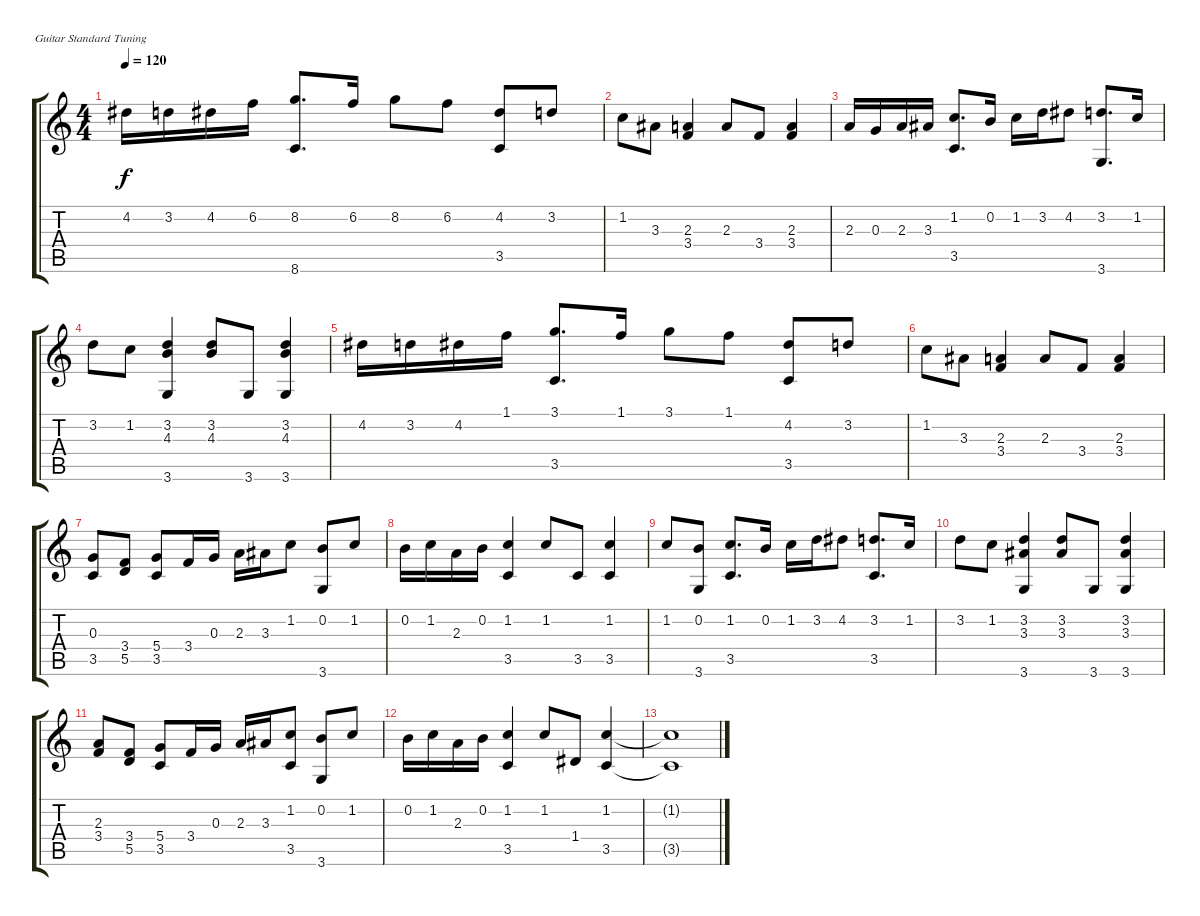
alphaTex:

\defaultSystemsLayout 4
\bracketExtendMode groupsimilarinstruments
\firstSystemTrackNameOrientation horizontal
\otherSystemsTrackNameOrientation horizontal
\track "" {instrument acousticguitarnylon}
\staff {score tabs}
\tuning (E4 B3 G3 D3 A2 E2)
\ts (4 4)
\tempo 120
\clef g2
\ks c
4.2.16{dy f instrument acousticguitarnylon} 3.2.16 4.2.16 6.2.16 (8.2 8.6).8{d} 6.2.16 8.2.8 6.2.8 (4.2 3.5).8 3.2.8 |
1.2.8 3.3.8 (2.3 3.4).4 2.3.8 3.4.8 (2.3 3.4).4 |
2.3.16 0.3.16 2.3.16 3.3.16 (1.2 3.5).8{d} 0.2.16 1.2.16 3.2.16 4.2.8 (3.2 3.6).8{d} 1.2.16 |
3.2.8 1.2.8 (3.2 4.3 3.6).4 (3.2 4.3).8 3.6.8 (3.2 4.3 3.6).4 |
4.2.16 3.2.16 4.2.16 1.1.16 (3.1 3.5).8{d} 1.1.16 3.1.8 1.1.8 (4.2 3.5).8 3.2.8 |
1.2.8 3.3.8 (2.3 3.4).4 2.3.8 3.4.8 (2.3 3.4).4 |
(0.3 3.5).8 (3.4 5.5).8 (5.4 3.5).8 3.4.16 0.3.16 2.3.16 3.3.16 1.2.8 (0.2 3.6).8 1.2.8 |
0.2.16 1.2.16 2.3.16 0.2.16 (1.2 3.5).4 1.2.8 3.5.8 (1.2 3.5).4 |
1.2.8 (0.2 3.6).8 (1.2 3.5).8{d} 0.2.16 1.2.16 3.2.16 4.2.8 (3.2 3.5).8{d} 1.2.16 |
3.2.8 1.2.8 (3.2 3.3 3.6).4 (3.2 3.3).8 3.6.8 (3.2 3.3 3.6).4 |
(2.3 3.4).8 (3.4 5.5).8 (5.4 3.5).8 3.4.16 0.3.16 2.3.16 3.3.16 (1.2 3.5).8 (0.2 3.6).8 1.2.8 |
0.2.16 1.2.16 2.3.16 0.2.16 (1.2 3.5).4 1.2.8 1.4.8 (1.2 3.5).4 |
(1.2{t} 3.5{t}).1
